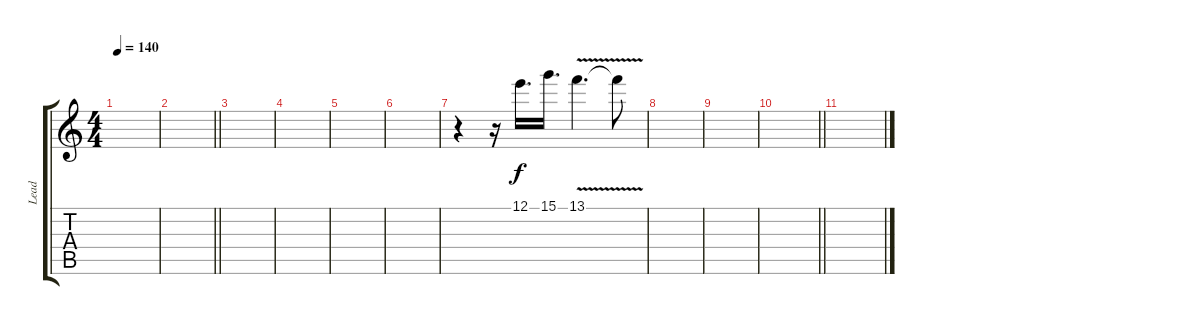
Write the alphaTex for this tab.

\track ("Lead" "Lead") {instrument distortionguitar}
\staff {score tabs}
\tuning (E4 B3 G3 D3 A2 D2) {hide}
\ts (4 4)
\tempo 140
\clef g2
\ks c
|
\barLineRight lightlight
|
\section ("" " ")
|
|
|
|
r.4{balance 8} r.16 12.1.16{d} 15.1.16{d} 13.1{v}.4{d} 13.1{t}.8 |
|
|
\barLineRight lightlight
|
\section ("" " ")
